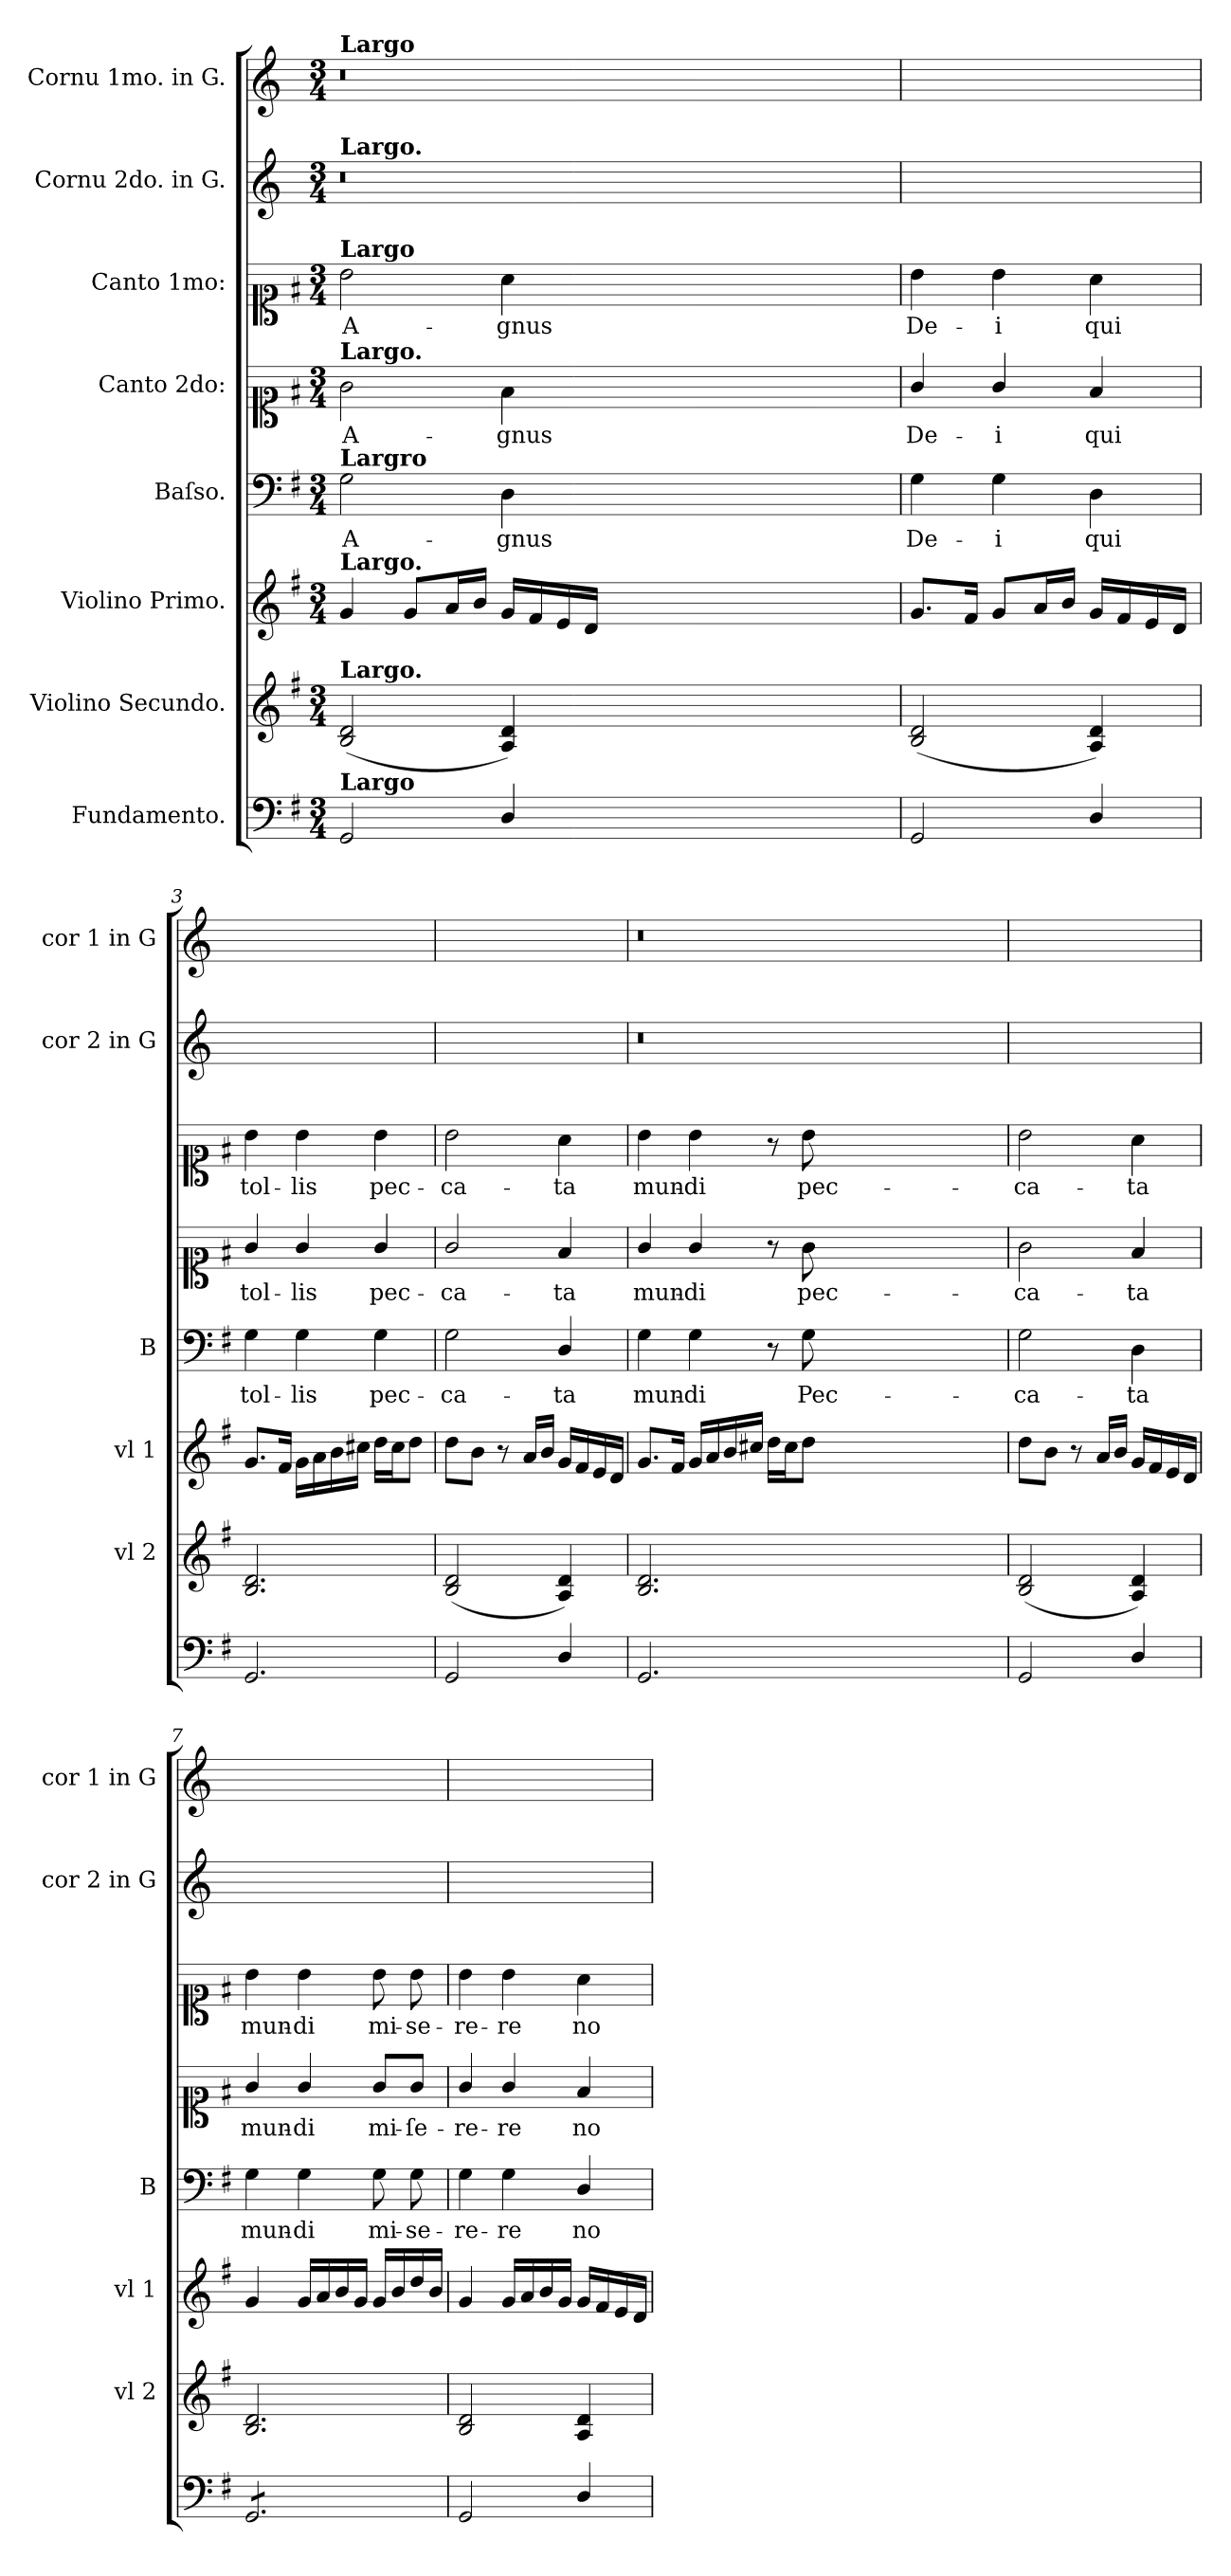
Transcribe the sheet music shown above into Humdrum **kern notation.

**kern	**kern	**kern	**kern	**text	**kern	**text	**kern	**text	**kern	**kern
*part8	*part7	*part6	*part5	*part5	*part4	*part4	*part3	*part3	*part2	*part1
*staff8	*staff7	*staff6	*staff5	*staff5	*staff4	*staff4	*staff3	*staff3	*staff2	*staff1
*I"Fundamento.	*I"Violino Secundo.	*I"Violino Primo.	*I"Baſso.	*	*I"Canto 2do:	*	*I"Canto 1mo:	*	*I"Cornu 2do. in G.	*I"Cornu 1mo. in G.
*	*I'vl 2	*I'vl 1	*I'B	*	*	*	*	*	*I'cor 2 in G	*I'cor 1 in G
*clefF4	*clefG2	*clefG2	*clefF4	*	*clefC1	*	*clefC1	*	*clefG2	*clefG2
*	*	*	*	*	*	*	*	*	*ITrd3c5	*ITrd3c5
*k[f#]	*k[f#]	*k[f#]	*k[f#]	*	*k[f#]	*	*k[f#]	*	*k[f#]	*k[f#]
*G:	*G:	*G:	*G:	*	*G:	*	*G:	*	*G:	*G:
*M3/4	*M3/4	*M3/4	*M3/4	*	*M3/4	*	*M3/4	*	*M3/4	*M3/4
=1	=1	=1	=1	=1	=1	=1	=1	=1	=1	=1
!	!	!	!	!	!	!	!	!	!	!LO:TX:a:B:t=Largo
!	!	!	!	!	!	!	!	!	!LO:TX:a:B:t=Largo.	!
!	!	!	!	!	!	!	!LO:TX:a:B:t=Largo	!	!	!
!	!	!	!	!	!LO:TX:a:B:t=Largo.	!	!	!	!	!
!	!	!	!LO:TX:a:B:t=Largro	!	!	!	!	!	!	!
!	!	!LO:TX:a:B:t=Largo.	!	!	!	!	!	!	!	!
!	!LO:TX:a:B:t=Largo.	!	!	!	!	!	!	!	!	!
!LO:TX:a:B:t=Largo	!	!	!	!	!	!	!	!	!	!
2GG/	(2B/ 2d/	4g/	2G\	A-	2g\	A-	2b\	A-	0.r	0.r
.	.	8g/L	.	.	.	.	.	.	.	.
.	.	16a/L	.	.	.	.	.	.	.	.
.	.	16b/JJ	.	.	.	.	.	.	.	.
4D/	4A/ 4d/)	16g/LL	4D\	-gnus	4f#\	-gnus	4a\	-gnus	.	.
.	.	16f#/	.	.	.	.	.	.	.	.
.	.	16e/	.	.	.	.	.	.	.	.
.	.	16d/JJ	.	.	.	.	.	.	.	.
0ryy	0ryy	0ryy	0ryy	.	0ryy	.	0ryy	.	.	.
4ryy	4ryy	4ryy	4ryy	.	4ryy	.	4ryy	.	.	.
=2	=2	=2	=2	=2	=2	=2	=2	=2	=2	=2
2GG/	(2B/ 2d/	8.g/L	4G\	De-	4g/	De-	4b\	De-	2.ryy	2.ryy
.	.	16f#/Jk	.	.	.	.	.	.	.	.
.	.	8g/L	4G\	-i	4g/	-i	4b\	-i	.	.
.	.	16a/L	.	.	.	.	.	.	.	.
.	.	16b/JJ	.	.	.	.	.	.	.	.
4D/	4A/ 4d/)	16g/LL	4D\	qui	4f#/	qui	4a\	qui	.	.
.	.	16f#/	.	.	.	.	.	.	.	.
.	.	16e/	.	.	.	.	.	.	.	.
.	.	16d/JJ	.	.	.	.	.	.	.	.
=3	=3	=3	=3	=3	=3	=3	=3	=3	=3	=3
2.GG/	2.B/ 2.d/	8.g/L	4G\	tol-	4g/	tol-	4b\	tol-	2.ryy	2.ryy
.	.	16f#/Jk	.	.	.	.	.	.	.	.
.	.	16g\LL	4G\	-lis	4g/	-lis	4b\	-lis	.	.
.	.	16a\	.	.	.	.	.	.	.	.
.	.	16b\	.	.	.	.	.	.	.	.
.	.	16cc#X\JJ	.	.	.	.	.	.	.	.
.	.	16dd\LL	4G\	pec-	4g/	pec-	4b\	pec-	.	.
.	.	16cc#\J	.	.	.	.	.	.	.	.
.	.	8dd\J	.	.	.	.	.	.	.	.
=4	=4	=4	=4	=4	=4	=4	=4	=4	=4	=4
2GG/	(2B/ 2d/	8dd\L	2G\	-ca-	2g/	-ca-	2b\	-ca-	2.ryy	2.ryy
.	.	8b\J	.	.	.	.	.	.	.	.
.	.	8r	.	.	.	.	.	.	.	.
.	.	16a/LL	.	.	.	.	.	.	.	.
.	.	16b/JJ	.	.	.	.	.	.	.	.
4D/	4A/ 4d/)	16g/LL	4D/	-ta	4f#/	-ta	4a\	-ta	.	.
.	.	16f#/	.	.	.	.	.	.	.	.
.	.	16e/	.	.	.	.	.	.	.	.
.	.	16d/JJ	.	.	.	.	.	.	.	.
=5	=5	=5	=5	=5	=5	=5	=5	=5	=5	=5
2.GG/	2.B/ 2.d/	8.g/L	4G\	mun-	4g/	mun-	4b\	mun-	0.r	0.r
.	.	16f#/Jk	.	.	.	.	.	.	.	.
.	.	16g/LL	4G\	-di	4g/	-di	4b\	-di	.	.
.	.	16a/	.	.	.	.	.	.	.	.
.	.	16b/	.	.	.	.	.	.	.	.
.	.	16cc#X/JJ	.	.	.	.	.	.	.	.
.	.	16dd\LL	8r	.	8r	.	8r	.	.	.
.	.	16cc#\J	.	.	.	.	.	.	.	.
.	.	8dd\J	8G\	Pec-	8g\	pec-	8b\	pec-	.	.
0ryy	0ryy	0ryy	0ryy	.	0ryy	.	0ryy	.	.	.
4ryy	4ryy	4ryy	4ryy	.	4ryy	.	4ryy	.	.	.
=6	=6	=6	=6	=6	=6	=6	=6	=6	=6	=6
2GG/	(2B/ 2d/	8dd\L	2G\	-ca-	2g\	-ca-	2b\	-ca-	2.ryy	2.ryy
.	.	8b\J	.	.	.	.	.	.	.	.
.	.	8r	.	.	.	.	.	.	.	.
.	.	16a/LL	.	.	.	.	.	.	.	.
.	.	16b/JJ	.	.	.	.	.	.	.	.
4D/	4A/ 4d/)	16g/LL	4D\	-ta	4f#/	-ta	4a\	-ta	.	.
.	.	16f#/	.	.	.	.	.	.	.	.
.	.	16e/	.	.	.	.	.	.	.	.
.	.	16d/JJ	.	.	.	.	.	.	.	.
=7	=7	=7	=7	=7	=7	=7	=7	=7	=7	=7
*tremolo	*	*	*	*	*	*	*	*	*	*
8GG/L	2.B/ 2.d/	4g/	4G\	mun-	4g/	mun-	4b\	mun-	2.ryy	2.ryy
8GG/	.	.	.	.	.	.	.	.	.	.
8GG/	.	16g/LL	4G\	-di	4g/	-di	4b\	-di	.	.
.	.	16a/	.	.	.	.	.	.	.	.
8GG/	.	16b/	.	.	.	.	.	.	.	.
.	.	16g/JJ	.	.	.	.	.	.	.	.
8GG/	.	16g/LL	8G\	mi-	8g/L	mi-	8b\	mi-	.	.
.	.	16b/	.	.	.	.	.	.	.	.
8GG/J	.	16dd/	8G\	-se-	8g/J	-ſe-	8b\	-se-	.	.
*Xtremolo	*	*	*	*	*	*	*	*	*	*
.	.	16b/JJ	.	.	.	.	.	.	.	.
=8	=8	=8	=8	=8	=8	=8	=8	=8	=8	=8
2GG/	2B/ 2d/	4g/	4G\	-re-	4g/	-re-	4b\	-re-	2.ryy	2.ryy
.	.	16g/LL	4G\	-re	4g/	-re	4b\	-re	.	.
.	.	16a/	.	.	.	.	.	.	.	.
.	.	16b/	.	.	.	.	.	.	.	.
.	.	16g/JJ	.	.	.	.	.	.	.	.
4D/	4A/ 4d/	16g/LL	4D/	no-	4f#/	no-	4a\	no-	.	.
.	.	16f#/	.	.	.	.	.	.	.	.
.	.	16e/	.	.	.	.	.	.	.	.
.	.	16d/JJ	.	.	.	.	.	.	.	.
=	=	=	=	=	=	=	=	=	=	=
*-	*-	*-	*-	*-	*-	*-	*-	*-	*-	*-
